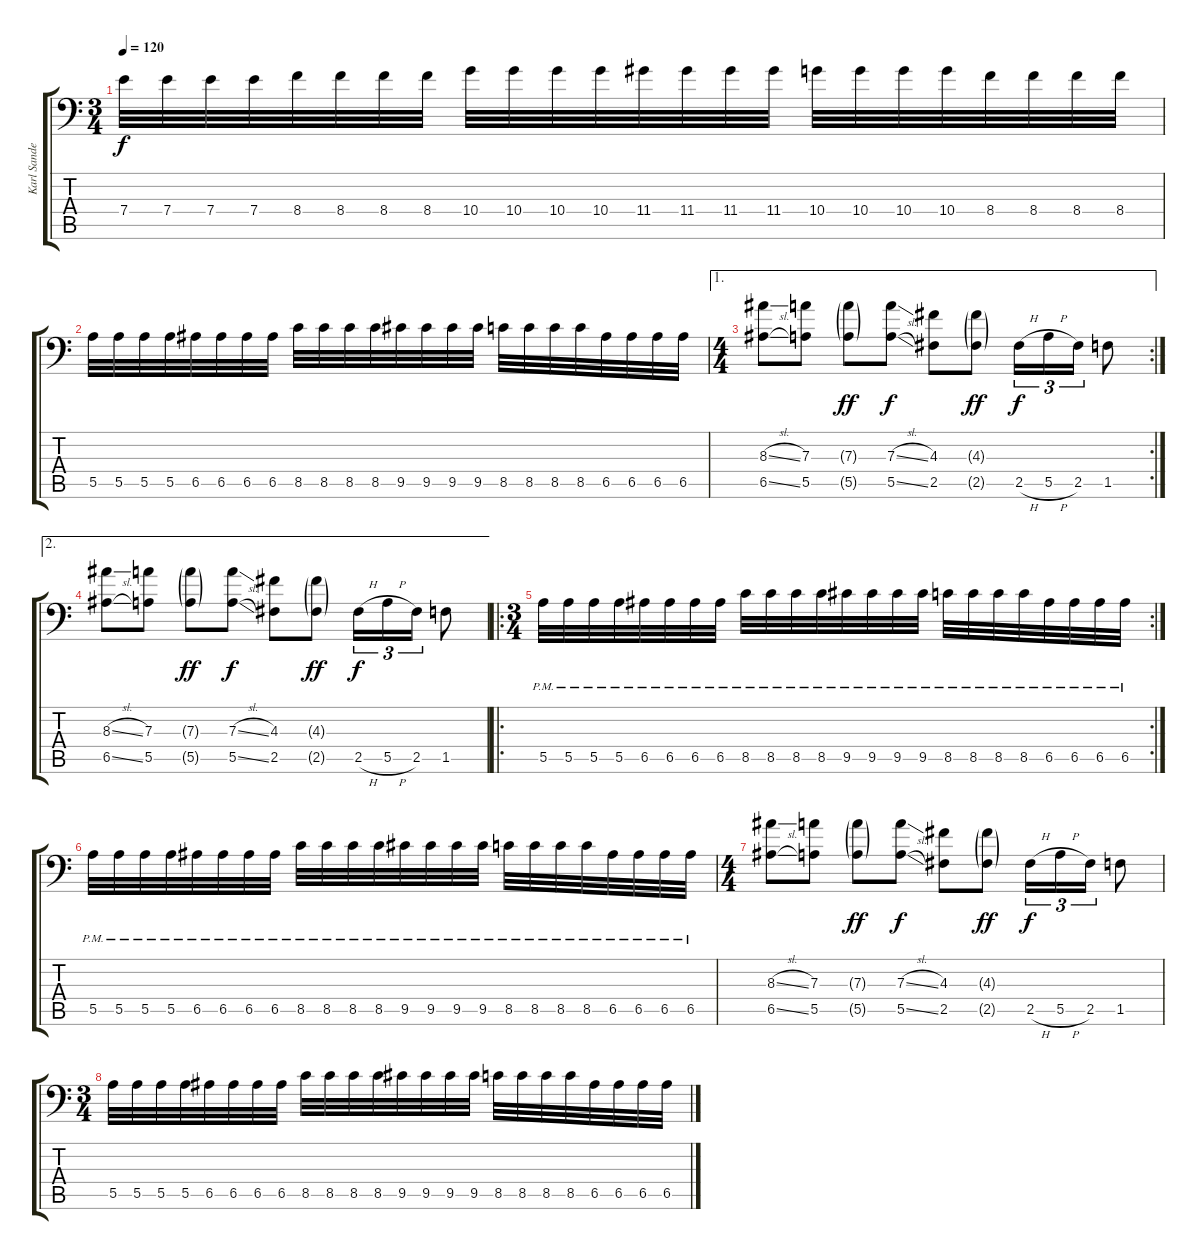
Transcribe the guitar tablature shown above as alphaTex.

\track ("Karl Sanders" "Karl Sande") {instrument distortionguitar}
\staff {score tabs}
\tuning (B3 Gb3 D3 A2 E2 A1) {hide}
\ts (3 4)
\tempo 120
\clef f4
\ks c
7.4.32{dy f} 7.4.32 7.4.32 7.4.32 8.4.32 8.4.32 8.4.32 8.4.32 10.4.32 10.4.32 10.4.32 10.4.32 11.4.32 11.4.32 11.4.32 11.4.32 10.4.32 10.4.32 10.4.32 10.4.32 8.4.32 8.4.32 8.4.32 8.4.32 |
5.5.32 5.5.32 5.5.32 5.5.32 6.5.32 6.5.32 6.5.32 6.5.32 8.5.32 8.5.32 8.5.32 8.5.32 9.5.32 9.5.32 9.5.32 9.5.32 8.5.32 8.5.32 8.5.32 8.5.32 6.5.32 6.5.32 6.5.32 6.5.32 |
\ae 1
\rc 2
\ts (4 4)
(8.3{sl} 6.5{sl}).8 (7.3 5.5).8 (7.3{g} 5.5{g}).8{dy ff} (7.3{sl} 5.5{sl}).8{dy f} (4.3 2.5).8 (4.3{g} 2.5{g}).8{dy ff} 2.5{h}.16{tu (3 2) dy f} 5.5{h}.16{tu (3 2)} 2.5.16{tu (3 2)} 1.5.8 |
\ae 2
(8.3{sl} 6.5{sl}).8 (7.3 5.5).8 (7.3{g} 5.5{g}).8{dy ff} (7.3{sl} 5.5{sl}).8{dy f} (4.3 2.5).8 (4.3{g} 2.5{g}).8{dy ff} 2.5{h}.16{tu (3 2) dy f} 5.5{h}.16{tu (3 2)} 2.5.16{tu (3 2)} 1.5.8 |
\ro
\rc 2
\ts (3 4)
5.5{pm}.32 5.5{pm}.32 5.5{pm}.32 5.5{pm}.32 6.5{pm}.32 6.5{pm}.32 6.5{pm}.32 6.5{pm}.32 8.5{pm}.32 8.5{pm}.32 8.5{pm}.32 8.5{pm}.32 9.5{pm}.32 9.5{pm}.32 9.5{pm}.32 9.5{pm}.32 8.5{pm}.32 8.5{pm}.32 8.5{pm}.32 8.5{pm}.32 6.5{pm}.32 6.5{pm}.32 6.5{pm}.32 6.5{pm}.32 |
5.5{pm}.32 5.5{pm}.32 5.5{pm}.32 5.5{pm}.32 6.5{pm}.32 6.5{pm}.32 6.5{pm}.32 6.5{pm}.32 8.5{pm}.32 8.5{pm}.32 8.5{pm}.32 8.5{pm}.32 9.5{pm}.32 9.5{pm}.32 9.5{pm}.32 9.5{pm}.32 8.5{pm}.32 8.5{pm}.32 8.5{pm}.32 8.5{pm}.32 6.5{pm}.32 6.5{pm}.32 6.5{pm}.32 6.5{pm}.32 |
\ts (4 4)
(8.3{sl} 6.5{sl}).8 (7.3 5.5).8 (7.3{g} 5.5{g}).8{dy ff} (7.3{sl} 5.5{sl}).8{dy f} (4.3 2.5).8 (4.3{g} 2.5{g}).8{dy ff} 2.5{h}.16{tu (3 2) dy f} 5.5{h}.16{tu (3 2)} 2.5.16{tu (3 2)} 1.5.8 |
\ts (3 4)
5.5.32 5.5.32 5.5.32 5.5.32 6.5.32 6.5.32 6.5.32 6.5.32 8.5.32 8.5.32 8.5.32 8.5.32 9.5.32 9.5.32 9.5.32 9.5.32 8.5.32 8.5.32 8.5.32 8.5.32 6.5.32 6.5.32 6.5.32 6.5.32
